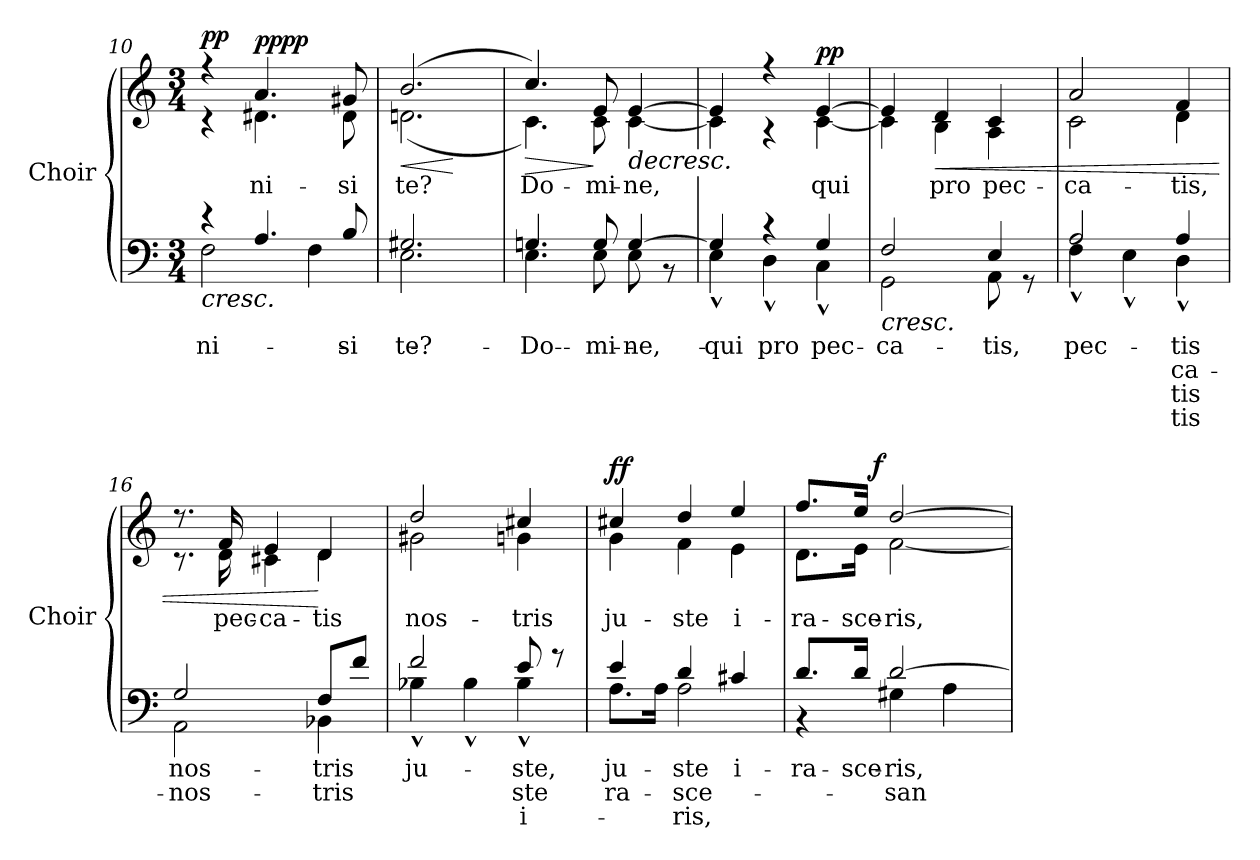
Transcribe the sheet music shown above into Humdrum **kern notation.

**kern	**text	**text	**text	**text	**kern	**text	**dynam
*part1	*part1	*part1	*part1	*part1	*part1	*part1	*part1
*staff2	*staff2	*staff2	*staff2	*staff2	*staff1	*staff1	*staff1/2
*I"Choir	*	*	*	*	*	*	*
*I'Choir	*	*	*	*	*	*	*
!!LO:LB:g=z
*clefF4	*	*	*	*	*clefG2	*	*
*k[]	*	*	*	*	*k[]	*	*
*a:	*	*	*	*	*a:	*	*
*M3/4	*	*	*	*	*M3/4	*	*
=10	=10	=10	=10	=10	=10	=10	=10
!	!	!	!	!	!	!	!LO:HP:b=2
*^	*	*	*	*	*	*	*
!	!	!LO:LY:b:color=#000000	!	!	!	!	!	!
*	*	*	*	*	*	*^	*	*
4r	2Fi\	ni-	.	.	.	4r	4r	.	< pp
!	!	!	!	!	!	!	!	!LO:LY:b:color=#000000	!
4.Ai/	.	.	.	.	.	4.ai/	4.d#Xi\	ni-	pp pp
.	4Fi\	.	.	.	.	.	.	.	.
!	!	!LO:LY:b:color=#000000	!	!	!	!	!	!	!
!	!	!	!	!	!	!	!	!LO:LY:b:color=#000000	!
8Bi/	.	-si	.	.	.	8g#Xi/	8d#i\	-si	.
=11	=11	=11	=11	=11	=11	=11	=11	=11	=11
!	!	!LO:LY:b:color=#000000	!	!	!	!	!	!	!
!	!	!	!	!	!	!	!	!LO:LY:b:color=#000000	!LO:HP:b
2.G#Xi/	2.Ei\	te?	.	.	.	(2.bi/	(2.dni\	te?	<
*v	*v	*	*	*	*	*	*	*	*
*	*	*	*	*	*v	*v	*	*
.	.	.	.	.	.	.	[ [
=12	=12	=12	=12	=12	=12	=12	=12
!	!LO:LY:b:color=#000000	!	!	!	!	!	!
*^	*	*	*	*	*	*	*
!	!	!	!	!	!	!	!LO:LY:b:color=#000000	!LO:HP:b
*	*	*	*	*	*	*^	*	*
4.Gni/	4.Ei\	Do-	.	.	.	4.cci/)	4.ci\)	Do-	>
!	!	!LO:LY:b:color=#000000	!	!	!	!	!	!	!
!	!	!	!	!	!	!	!	!LO:LY:b:color=#000000	!
8Gi/	8Ei\	-mi-	.	.	.	8ei/	8ci\	-mi-	]
!	!	!LO:LY:b:color=#000000	!	!	!	!	!	!	!
!	!	!	!	!	!	!	!	!LO:LY:b:color=#000000	!LO:HP:n=1:b
[4Gi/	8Ei\	-ne,	.	.	.	[4ei/	[4ci\	-ne,	] >
.	8r	.	.	.	.	.	.	.	.
=13	=13	=13	=13	=13	=13	=13	=13	=13	=13
!	!	!LO:LY:b:color=#000000	!	!	!	!	!	!	!
4Gi/]	4E^^i\	qui	.	.	.	4ei/]	4ci\]	.	.
!	!	!LO:LY:b:color=#000000	!	!	!	!	!	!	!
4r	4D^^i\	pro	.	.	.	4r	4r	.	.
!	!	!LO:LY:a:color=#000000	!	!	!	!	!	!	!
!	!	!LO:LY:b:color=#000000	!	!	!	!	!	!	!
!	!	!	!	!	!	!	!	!LO:LY:b:color=#000000	!
4Gi/	4C^^i\	pec-	.	.	.	[4ei/	[4ci\	qui	p p
=14	=14	=14	=14	=14	=14	=14	=14	=14	=14
!	!	!LO:LY:a:color=#000000	!	!	!	!	!	!	!LO:HP:b=2
!	!	!LO:LY:b:color=#000000	!	!	!	!	!	!	!
2Fi/	2GGi\	-ca-	.	.	.	4ei/]	4ci\]	.	<
!	!	!	!	!	!	!	!	!LO:LY:b:color=#000000	!LO:HP:b
.	.	.	.	.	.	4di/	4Bi\	pro	<
!	!	!LO:LY:a:color=#000000	!	!	!	!	!	!	!
!	!	!LO:LY:b:color=#000000	!	!	!	!	!	!	!
!	!	!	!	!	!	!	!	!LO:LY:b:color=#000000	!
4Ei/	8AAi\	-tis,	.	.	.	4ci/	4Ai\	pec-	.
.	8r	.	.	.	.	.	.	.	.
=15	=15	=15	=15	=15	=15	=15	=15	=15	=15
!	!	!LO:LY:a:color=#000000	!	!	!	!	!	!	!
!	!	!LO:LY:b:color=#000000	!	!	!	!	!	!	!
!	!	!	!	!	!	!	!	!LO:LY:b:color=#000000	!
2Ai/	4F^^i\	pec-	.	.	.	2ai/	2ci\	-ca-	.
.	4E^^i\	.	.	.	.	.	.	.	.
!	!	!LO:LY:a:color=#000000	!LO:LY:b:color=#000000	!LO:LY:b:color=#000000	!LO:LY:b:color=#000000	!	!	!	!
!	!	!	!	!	!	!	!	!LO:LY:b:color=#000000	!
4Ai/	4D^^i\	-tis	-ca-	-tis	tis	4fi/	4di\	-tis,	.
=16	=16	=16	=16	=16	=16	=16	=16	=16	=16
!	!	!LO:LY:a:color=#000000	!LO:LY:b:color=#000000	!	!	!	!	!	!
2Gi/	2AAi\	nos-	nos-	.	.	8.r	8.r	.	.
!	!	!	!	!	!	!	!	!LO:LY:b:color=#000000	!
.	.	.	.	.	.	16fi/	16di\	pec-	.
!	!	!	!	!	!	!	!	!LO:LY:b:color=#000000	!
.	.	.	.	.	.	4ei/	4c#Xi\	-ca-	.
!	!	!LO:LY:a:color=#000000	!LO:LY:b:color=#000000	!	!	!	!	!	!
!	!	!	!	!	!	!	!	!LO:LY:b:color=#000000	!
8Fi/L	4BB-Xi\	-tris	-tris	.	.	4di/	4di\	-tis	[
8fi/J	.	.	.	.	.	.	.	.	.
*v	*v	*	*	*	*	*	*	*	*
*	*	*	*	*	*v	*v	*	*
.	.	.	.	.	.	.	[
=17	=17	=17	=17	=17	=17	=17	=17
!	!LO:LY:a:color=#000000	!	!	!	!	!	!
*^	*	*	*	*	*	*	*
!	!	!LO:LY:b:color=#000000	!	!	!	!	!	!
!	!	!	!	!	!	!	!LO:LY:b:color=#000000	!
*	*	*	*	*	*	*^	*	*
2fi/	4B-X^^i\	ju-	.	.	.	2ddi/	2g#Xi\	nos-	.
.	4B-^^i\	.	.	.	.	.	.	.	.
!	!	!LO:LY:a:color=#000000	!LO:LY:b:color=#000000	!LO:LY:b:color=#000000	!	!	!	!	!
!	!	!	!	!	!	!	!	!LO:LY:b:color=#000000	!
8ei/	4B-^^i\	-ste,	-ste	i-	.	4cc#Xi/	4gni\	-tris	.
8r	.	.	.	.	.	.	.	.	.
=18	=18	=18	=18	=18	=18	=18	=18	=18	=18
!	!	!LO:LY:a:color=#000000	!LO:LY:b:color=#000000	!	!	!	!	!	!
!	!	!	!	!	!	!	!	!LO:LY:b:color=#000000	!
4ei/	8.Ai\L	ju-	-ra-	.	.	4cc#Xi/	4gi\	ju-	f f
.	16Ai\Jk	.	.	.	.	.	.	.	.
!	!	!LO:LY:a:color=#000000	!LO:LY:b:color=#000000	!LO:LY:b:color=#000000	!	!	!	!	!
!	!	!	!	!	!	!	!	!LO:LY:b:color=#000000	!
4di/	2Ai\	-ste	-sce-	-ris,	.	4ddi/	4fi\	-ste	.
!	!	!LO:LY:a:color=#000000	!	!	!	!	!	!	!
!	!	!	!	!	!	!	!	!LO:LY:b:color=#000000	!
4c#Xi/	.	i-	.	.	.	4eei/	4ei\	i-	.
*v	*v	*	*	*	*	*	*	*	*
=19	=19	=19	=19	=19	=19	=19	=19	=19
!	!LO:LY:a:color=#000000	!	!	!	!	!	!	!
*^	*	*	*	*	*	*	*	*
!	!	!	!	!	!	!	!	!LO:LY:b:color=#000000	!
*	*^	*	*	*	*	*	*	*	*
8.di/L	4r	8ryy	-ra-	.	.	.	8.ffi/L	8.di\L	-ra-	.
.	.	16ryy	.	.	.	.	.	.	.	.
!	!	!	!LO:LY:a:color=#000000	!	!	!	!	!	!	!
!	!	!	!	!	!	!	!	!	!LO:LY:b:color=#000000	!
16di/Jk	.	64ryy	-sce-	.	.	.	16eei/Jk	16ei\Jk	-sce-	.
.	.	128ryy	.	.	.	.	.	.	.	.
.	.	512.ryy	.	.	.	.	.	.	.	.
.	.	2ryy	.	.	.	.	.	.	.	f
!	!	!	!LO:LY:a:color=#000000	!LO:LY:b:color=#000000	!	!	!	!	!	!
!	!	!	!	!	!	!	!	!	!LO:LY:b:color=#000000	!
[2di/	4G#Xi\	.	-ris,	san-	.	.	[2ddi/	[2fi\	-ris,	.
.	4Ai\	.	.	.	.	.	.	.	.	.
.	.	32ryy	.	.	.	.	.	.	.	.
.	.	256ryy	.	.	.	.	.	.	.	.
.	.	1024ryy	.	.	.	.	.	.	.	.
*v	*v	*v	*	*	*	*	*	*	*	*
*	*	*	*	*	*v	*v	*	*
=	=	=	=	=	=	=	=
*-	*-	*-	*-	*-	*-	*-	*-
